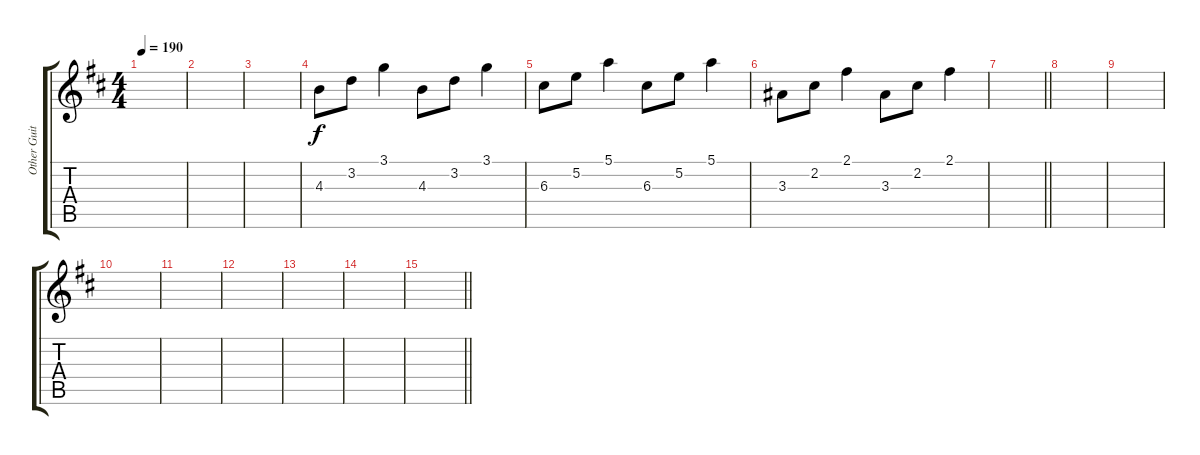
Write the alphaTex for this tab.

\track ("Other Guitar" "Other Guit") {instrument overdrivenguitar}
\staff {score tabs}
\tuning (E4 B3 G3 D3 A2 E2) {hide}
\ts (4 4)
\tempo 190
\clef g2
\ks d
|
|
|
4.3.8 3.2.8 3.1.4 4.3.8 3.2.8 3.1.4 |
6.3.8 5.2.8 5.1.4 6.3.8 5.2.8 5.1.4 |
3.3.8 2.2.8 2.1.4 3.3.8 2.2.8 2.1.4 |
\barLineRight lightlight
|
|
|
|
|
|
|
|
\barLineRight lightlight
